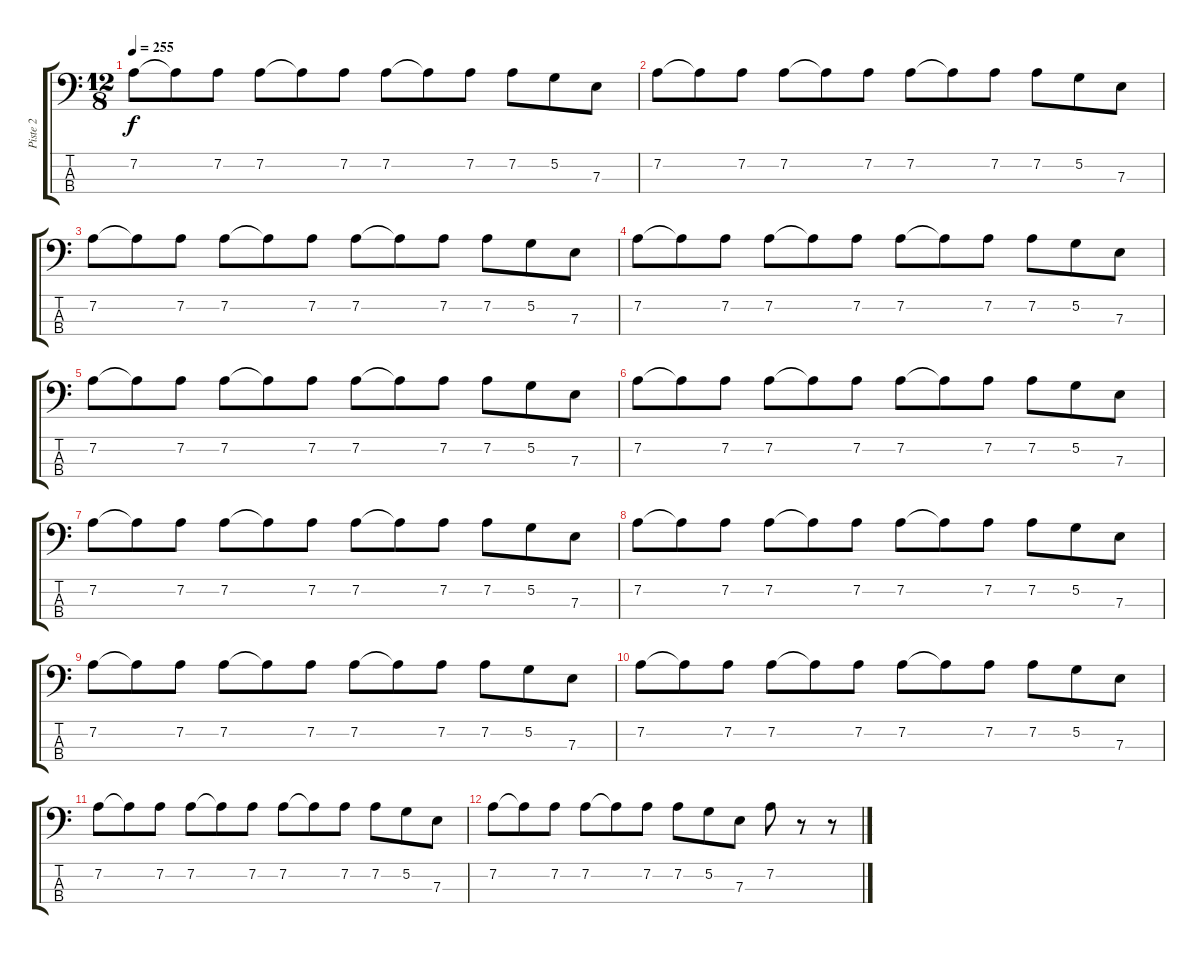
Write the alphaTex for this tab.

\track ("Piste 2" "Piste 2") {instrument electricbassfinger}
\staff {score tabs}
\tuning (G2 D2 A1 E1) {hide}
\ts (12 8)
\tempo 255
\clef f4
\ks c
7.2.8{dy f} 7.2{t}.8 7.2.8 7.2.8 7.2{t}.8 7.2.8 7.2.8 7.2{t}.8 7.2.8 7.2.8 5.2.8 7.3.8 |
7.2.8 7.2{t}.8 7.2.8 7.2.8 7.2{t}.8 7.2.8 7.2.8 7.2{t}.8 7.2.8 7.2.8 5.2.8 7.3.8 |
7.2.8 7.2{t}.8 7.2.8 7.2.8 7.2{t}.8 7.2.8 7.2.8 7.2{t}.8 7.2.8 7.2.8 5.2.8 7.3.8 |
7.2.8 7.2{t}.8 7.2.8 7.2.8 7.2{t}.8 7.2.8 7.2.8 7.2{t}.8 7.2.8 7.2.8 5.2.8 7.3.8 |
7.2.8 7.2{t}.8 7.2.8 7.2.8 7.2{t}.8 7.2.8 7.2.8 7.2{t}.8 7.2.8 7.2.8 5.2.8 7.3.8 |
7.2.8 7.2{t}.8 7.2.8 7.2.8 7.2{t}.8 7.2.8 7.2.8 7.2{t}.8 7.2.8 7.2.8 5.2.8 7.3.8 |
7.2.8 7.2{t}.8 7.2.8 7.2.8 7.2{t}.8 7.2.8 7.2.8 7.2{t}.8 7.2.8 7.2.8 5.2.8 7.3.8 |
7.2.8 7.2{t}.8 7.2.8 7.2.8 7.2{t}.8 7.2.8 7.2.8 7.2{t}.8 7.2.8 7.2.8 5.2.8 7.3.8 |
7.2.8 7.2{t}.8 7.2.8 7.2.8 7.2{t}.8 7.2.8 7.2.8 7.2{t}.8 7.2.8 7.2.8 5.2.8 7.3.8 |
7.2.8 7.2{t}.8 7.2.8 7.2.8 7.2{t}.8 7.2.8 7.2.8 7.2{t}.8 7.2.8 7.2.8 5.2.8 7.3.8 |
7.2.8 7.2{t}.8 7.2.8 7.2.8 7.2{t}.8 7.2.8 7.2.8 7.2{t}.8 7.2.8 7.2.8 5.2.8 7.3.8 |
7.2.8 7.2{t}.8 7.2.8 7.2.8 7.2{t}.8 7.2.8 7.2.8 5.2.8 7.3.8 7.2.8 r.8 r.8
